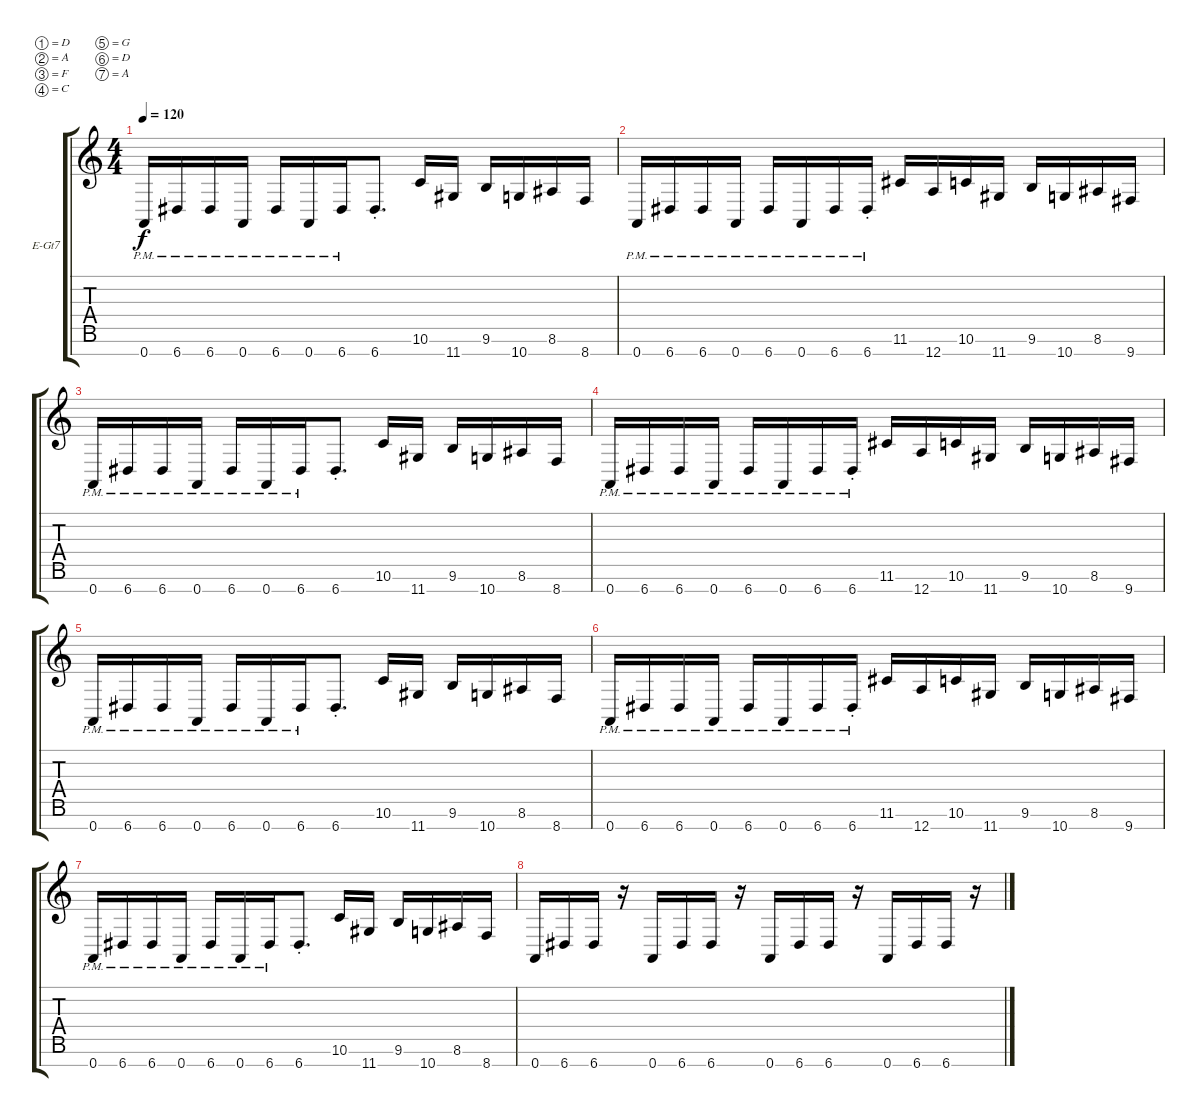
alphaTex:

\bracketExtendMode groupsimilarinstruments
\firstSystemTrackNameOrientation horizontal
\otherSystemsTrackNameOrientation horizontal
\track ("Track 1" "E-Gt7") {instrument distortionguitar}
\staff {score tabs}
\tuning (D4 A3 F3 C3 G2 D2 A1)
\ts (4 4)
\tempo 120
\clef g2
\ks c
0.7{pm}.16{dy f} 6.7{pm}.16 6.7{pm}.16 0.7{pm}.16 6.7{pm}.16 0.7{pm}.16 6.7{pm}.16 6.7{st}.8{d} 10.6.16 11.7.16 9.6.16 10.7.16 8.6.16 8.7.16 |
0.7{pm}.16 6.7{pm}.16 6.7{pm}.16 0.7{pm}.16 6.7{pm}.16 0.7{pm}.16 6.7{pm}.16 6.7{pm st}.16 11.6.16 12.7.16 10.6.16 11.7.16 9.6.16 10.7.16 8.6.16 9.7.16 |
0.7{pm}.16 6.7{pm}.16 6.7{pm}.16 0.7{pm}.16 6.7{pm}.16 0.7{pm}.16 6.7{pm}.16 6.7{st}.8{d} 10.6.16 11.7.16 9.6.16 10.7.16 8.6.16 8.7.16 |
0.7{pm}.16 6.7{pm}.16 6.7{pm}.16 0.7{pm}.16 6.7{pm}.16 0.7{pm}.16 6.7{pm}.16 6.7{pm st}.16 11.6.16 12.7.16 10.6.16 11.7.16 9.6.16 10.7.16 8.6.16 9.7.16 |
0.7{pm}.16 6.7{pm}.16 6.7{pm}.16 0.7{pm}.16 6.7{pm}.16 0.7{pm}.16 6.7{pm}.16 6.7{st}.8{d} 10.6.16 11.7.16 9.6.16 10.7.16 8.6.16 8.7.16 |
0.7{pm}.16 6.7{pm}.16 6.7{pm}.16 0.7{pm}.16 6.7{pm}.16 0.7{pm}.16 6.7{pm}.16 6.7{pm st}.16 11.6.16 12.7.16 10.6.16 11.7.16 9.6.16 10.7.16 8.6.16 9.7.16 |
0.7{pm}.16 6.7{pm}.16 6.7{pm}.16 0.7{pm}.16 6.7{pm}.16 0.7{pm}.16 6.7{pm}.16 6.7{st}.8{d} 10.6.16 11.7.16 9.6.16 10.7.16 8.6.16 8.7.16 |
0.7.16 6.7.16 6.7.16 r.16 0.7.16 6.7.16 6.7.16 r.16 0.7.16 6.7.16 6.7.16 r.16 0.7.16 6.7.16 6.7.16 r.16
